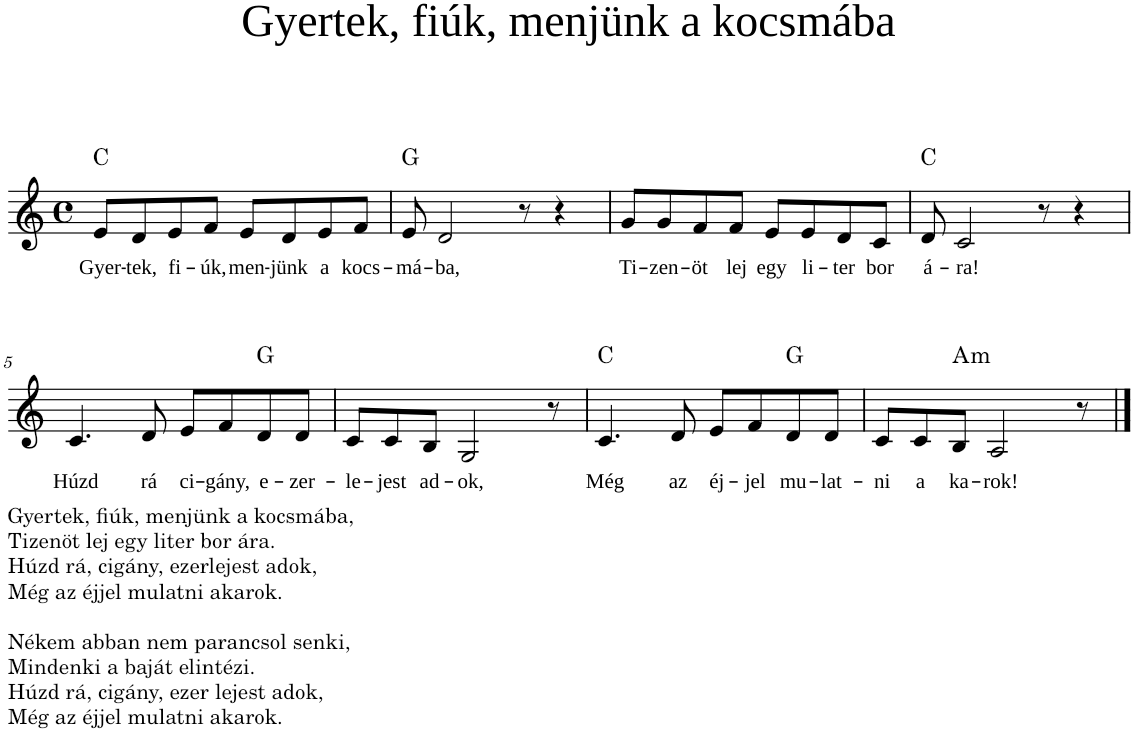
**kern	**text	**harte
*part1	*part1	*part1
*staff1	*staff1	*
*I"Piano	*	*
*I'Pno	*	*
*clefG2	*	*
*k[]	*	*
*M4/4	*	*
*met(c)	*	*
=1	=1	=1
!	!LO:LY:b	!LO:H:kt=N.C.
8e/L	Gyer-	N
!	!LO:LY:b	!
8d/	-tek,	.
!	!LO:LY:b	!
8e/	fi-	.
!	!LO:LY:b	!
8f/J	-úk,	.
!	!LO:LY:b	!
8e/L	men-	.
!	!LO:LY:b	!
8d/	-jünk	.
!	!LO:LY:b	!
8e/	a	.
!	!LO:LY:b	!
8f/J	kocs-	.
=2	=2	=2
!	!LO:LY:b	!LO:H:kt=N.C.
8e/	-má-	N
!	!LO:LY:b	!
2d/	-ba,	.
8r	.	.
4r	.	.
=3	=3	=3
!	!LO:LY:b	!
8g/L	Ti-	.
!	!LO:LY:b	!
8g/	-zen-	.
!	!LO:LY:b	!
8f/	-öt	.
!	!LO:LY:b	!
8f/J	lej	.
!	!LO:LY:b	!
8e/L	egy	.
!	!LO:LY:b	!
8e/	li-	.
!	!LO:LY:b	!
8d/	-ter	.
!	!LO:LY:b	!
8c/J	bor	.
=4	=4	=4
!	!LO:LY:b	!LO:H:kt=N.C.
8d/	á-	N
!	!LO:LY:b	!
2c/	-ra!	.
8r	.	.
4r	.	.
!!LO:LB:g=z
=5	=5	=5
!LO:TX:b:t=Gyertek, fiúk, menjünk a kocsmába,	!	!
!LO:TX:b:t=Tizenöt lej egy liter bor ára.	!	!
!LO:TX:b:t=Húzd rá, cigány, ezerlejest adok,	!	!
!LO:TX:b:t=Még az éjjel mulatni akarok.	!	!
!LO:TX:b:t=Nékem abban nem parancsol senki,	!	!
!LO:TX:b:t=Mindenki a baját elintézi.	!	!
!LO:TX:b:t=Húzd rá, cigány, ezer lejest adok,	!	!
!LO:TX:b:t=Még az éjjel mulatni akarok.	!	!
!	!LO:LY:b	!
4.c/	Húzd	.
!	!LO:LY:b	!
8d/	rá	.
!	!LO:LY:b	!
8e/L	ci-	.
!	!LO:LY:b	!
8f/	-gány,	.
!	!LO:LY:b	!LO:H:kt=N.C.
8d/	e-	N
!	!LO:LY:b	!
8d/J	-zer-	.
=6	=6	=6
!	!LO:LY:b	!
8c/L	-le-	.
!	!LO:LY:b	!
8c/	-jest	.
!	!LO:LY:b	!
8B/J	ad-	.
!	!LO:LY:b	!
2G/	-ok,	.
8r	.	.
=7	=7	=7
!	!LO:LY:b	!LO:H:kt=N.C.
4.c/	Még	N
!	!LO:LY:b	!
8d/	az	.
!	!LO:LY:b	!
8e/L	éj-	.
!	!LO:LY:b	!
8f/	-jel	.
!	!LO:LY:b	!LO:H:kt=N.C.
8d/	mu-	N
!	!LO:LY:b	!
8d/J	-lat-	.
=8	=8	=8
!	!LO:LY:b	!
8c/L	-ni	.
!	!LO:LY:b	!
8c/	a	.
!	!LO:LY:b	!LO:H:kt=m
8B/J	ka-	A:min
!	!LO:LY:b	!
2A/	-rok!	.
8r	.	.
==	==	==
*-	*-	*-
